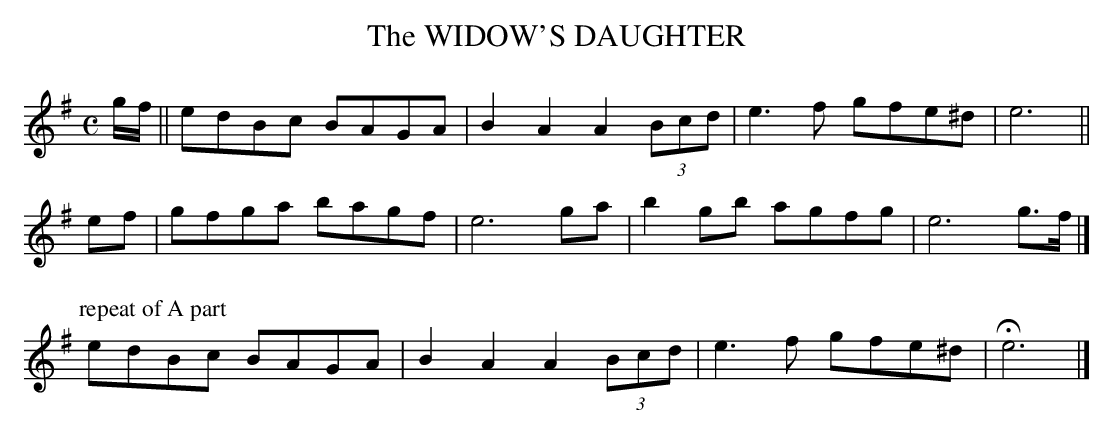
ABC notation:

X:1
T:WIDOW'S DAUGHTER, The
Y:"slow"
M:C
L:1/8
K:Em
g/f/||edBc BAGA|B2A2 A2(3Bcd|e3f gfe^d|e6||
ef|gfga bagf|e6 ga|b2gb agfg|e6 g>f|]
P:repeat of A part
edBc BAGA|B2A2 A2(3Bcd|e3f gfe^d|He6|]
